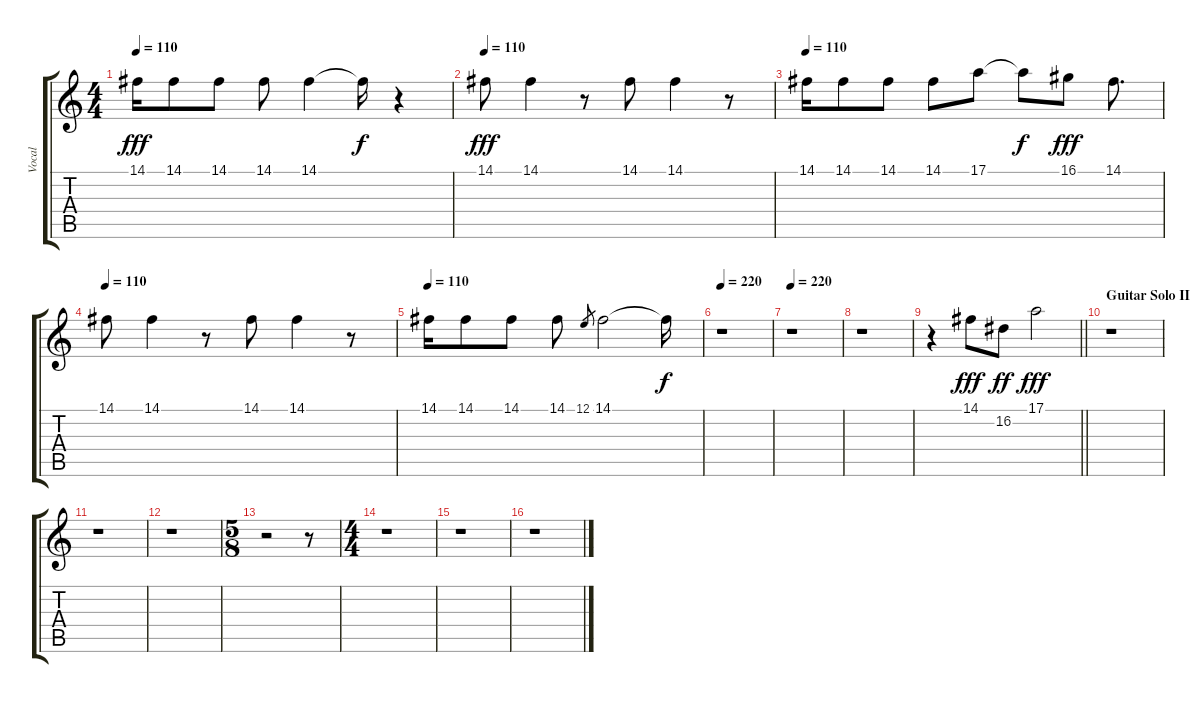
\track ("Vocal" "Vocal") {instrument lead1square}
\staff {score tabs}
\tuning (E4 B3 G3 D3 A2 E2) {hide}
\ts (4 4)
\tempo 110
\clef g2
\ks c
14.1.16{dy fff} 14.1.8 14.1.8 14.1.8 14.1.4 14.1{t}.16{dy f} r.4 |
\tempo 110
14.1.8{dy fff volume 13} 14.1.4 r.8 14.1.8 14.1.4 r.8 |
\tempo 110
14.1.16 14.1.8 14.1.8 14.1.8 17.1.8 17.1{t}.8{dy f} 16.1.8{dy fff} 14.1.8{d} |
\tempo 110
14.1.8{volume 13} 14.1.4 r.8 14.1.8 14.1.4 r.8 |
\tempo 110
14.1.16 14.1.8 14.1.8 14.1.8 12.1.8{gr} 14.1.2 14.1{t}.16{dy f} |
\tempo 220
r.1 |
\tempo 220
r.1 |
r.1 |
\barLineRight lightlight
r.4 14.1.8{dy fff} 16.2.8{dy ff} 17.1.2{dy fff} |
\section ("" "Guitar Solo II")
r.1 |
r.1 |
r.1 |
\ts (5 8)
r.2 r.8 |
\ts (4 4)
r.1 |
r.1 |
r.1
